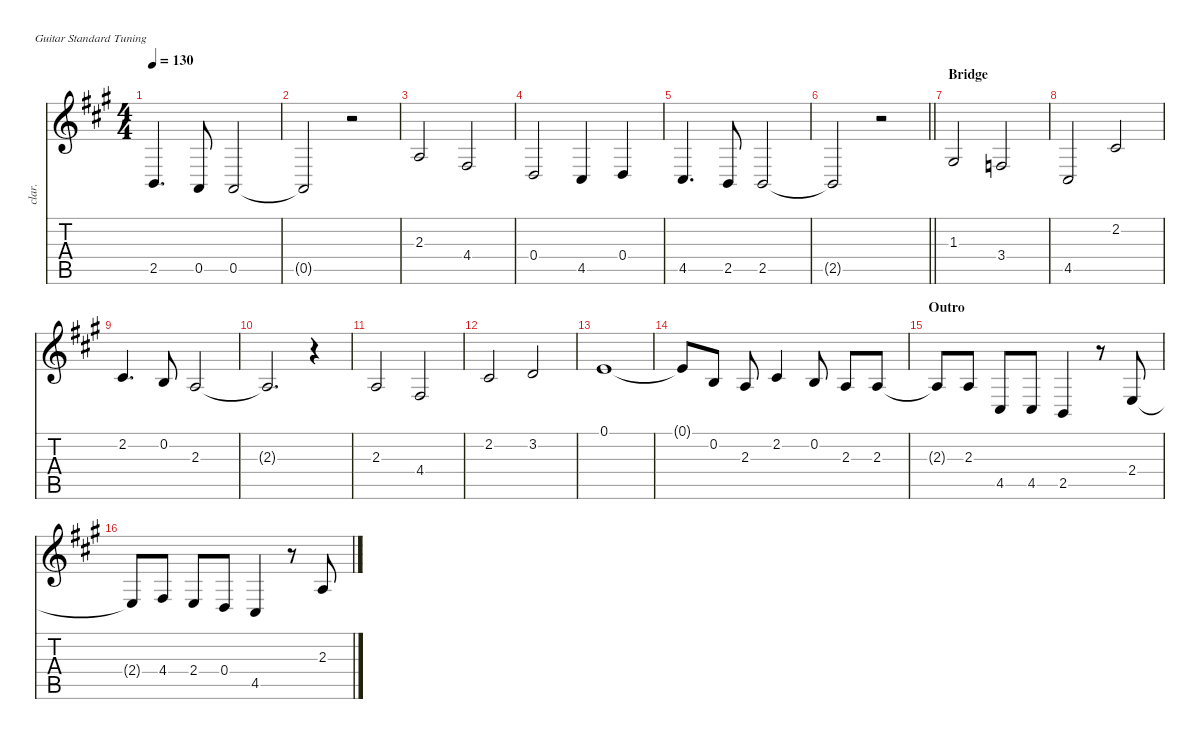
\defaultSystemsLayout 4
\hideDynamics
\bracketExtendMode nobrackets
\track ("Vocals" "clar.") {instrument clarinet}
\staff {score tabs}
\tuning (E4 B3 G3 D3 A2 E2)
\ts (4 4)
\tempo 130
\clef g2
\ks a
2.5{acc forcenatural}.4{d dy f} 0.5{acc forcenatural}.8 0.5{acc forcenatural}.2 |
0.5{t acc forcenatural}.2 r.2 |
2.3{acc forcenatural}.2 4.4{acc #}.2 |
0.4{acc forcenatural}.2 4.5{acc #}.4 0.4{acc forcenatural}.4 |
4.5{acc #}.4{d} 2.5{acc forcenatural}.8 2.5{acc forcenatural}.2 |
\barLineRight lightlight
2.5{t acc forcenatural}.2 r.2 |
\section ("" "Bridge")
1.3{acc #}.2 3.4{acc forcenatural}.2 |
4.5{acc #}.2 2.2{acc #}.2 |
2.2{acc #}.4{d} 0.2{acc forcenatural}.8 2.3{acc forcenatural}.2 |
2.3{t acc forcenatural}.2{d} r.4 |
2.3{acc forcenatural}.2 4.4{acc #}.2 |
2.2{acc #}.2 3.2{acc forcenatural}.2 |
0.1{acc forcenatural}.1 |
0.1{t acc forcenatural}.8 0.2{acc forcenatural}.8 2.3{acc forcenatural}.8 2.2{acc #}.4 0.2{acc forcenatural}.8 2.3{acc forcenatural}.8 2.3{acc forcenatural}.8 |
\section ("" "Outro")
2.3{t acc forcenatural}.8 2.3{acc forcenatural}.8 4.5{acc #}.8 4.5{acc #}.8 2.5{acc forcenatural}.4 r.8 2.4{acc forcenatural}.8 |
2.4{t acc forcenatural}.8 4.4{acc #}.8 2.4{acc forcenatural}.8 0.4{acc forcenatural}.8 4.5{acc #}.4 r.8 2.3{acc forcenatural}.8
